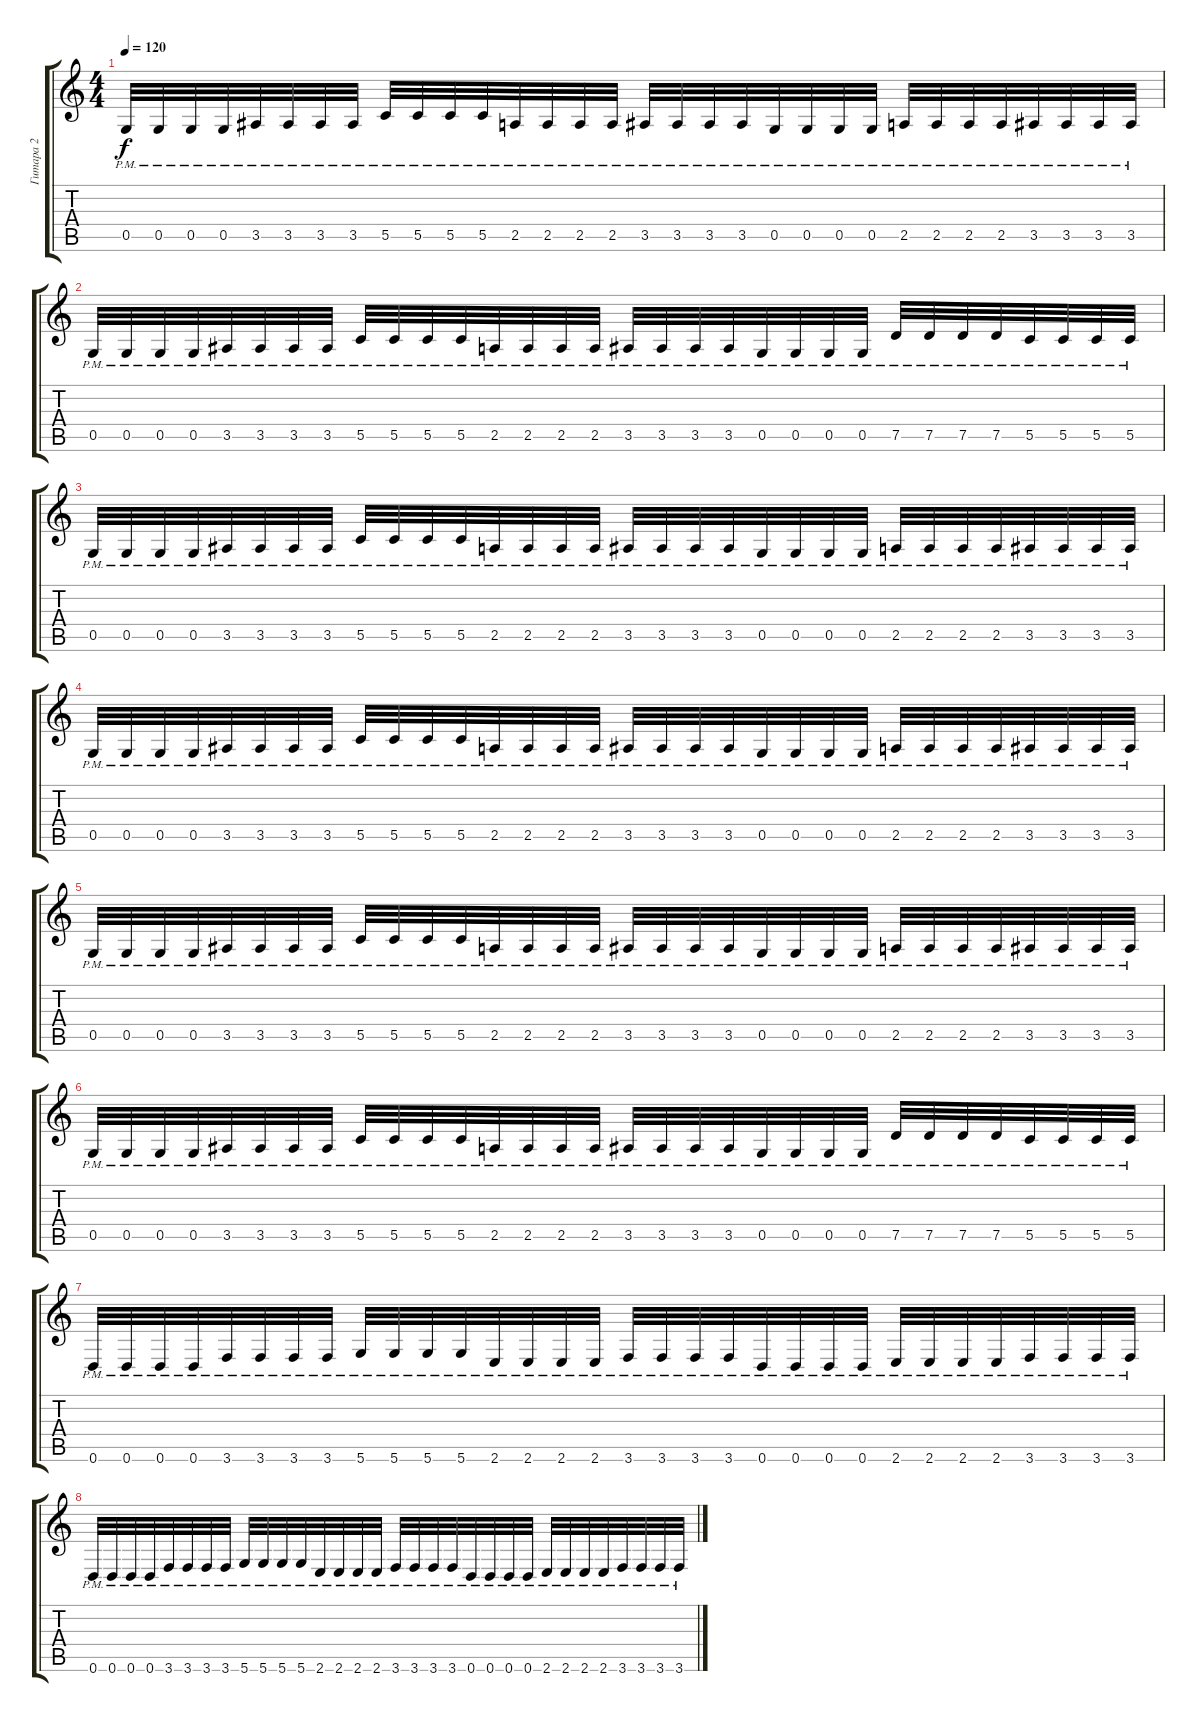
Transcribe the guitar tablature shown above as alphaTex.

\track ("Гитара 2" "Гитара 2") {instrument overdrivenguitar}
\staff {score tabs}
\tuning (D4 A3 F3 C3 G2 D2) {hide}
\ts (4 4)
\tempo 120
\clef g2
\ks c
0.5{pm}.32{dy f} 0.5{pm}.32 0.5{pm}.32 0.5{pm}.32 3.5{pm}.32 3.5{pm}.32 3.5{pm}.32 3.5{pm}.32 5.5{pm}.32 5.5{pm}.32 5.5{pm}.32 5.5{pm}.32 2.5{pm}.32 2.5{pm}.32 2.5{pm}.32 2.5{pm}.32 3.5{pm}.32 3.5{pm}.32 3.5{pm}.32 3.5{pm}.32 0.5{pm}.32 0.5{pm}.32 0.5{pm}.32 0.5{pm}.32 2.5{pm}.32 2.5{pm}.32 2.5{pm}.32 2.5{pm}.32 3.5{pm}.32 3.5{pm}.32 3.5{pm}.32 3.5{pm}.32 |
0.5{pm}.32 0.5{pm}.32 0.5{pm}.32 0.5{pm}.32 3.5{pm}.32 3.5{pm}.32 3.5{pm}.32 3.5{pm}.32 5.5{pm}.32 5.5{pm}.32 5.5{pm}.32 5.5{pm}.32 2.5{pm}.32 2.5{pm}.32 2.5{pm}.32 2.5{pm}.32 3.5{pm}.32 3.5{pm}.32 3.5{pm}.32 3.5{pm}.32 0.5{pm}.32 0.5{pm}.32 0.5{pm}.32 0.5{pm}.32 7.5{pm}.32 7.5{pm}.32 7.5{pm}.32 7.5{pm}.32 5.5{pm}.32 5.5{pm}.32 5.5{pm}.32 5.5{pm}.32 |
0.5{pm}.32 0.5{pm}.32 0.5{pm}.32 0.5{pm}.32 3.5{pm}.32 3.5{pm}.32 3.5{pm}.32 3.5{pm}.32 5.5{pm}.32 5.5{pm}.32 5.5{pm}.32 5.5{pm}.32 2.5{pm}.32 2.5{pm}.32 2.5{pm}.32 2.5{pm}.32 3.5{pm}.32 3.5{pm}.32 3.5{pm}.32 3.5{pm}.32 0.5{pm}.32 0.5{pm}.32 0.5{pm}.32 0.5{pm}.32 2.5{pm}.32 2.5{pm}.32 2.5{pm}.32 2.5{pm}.32 3.5{pm}.32 3.5{pm}.32 3.5{pm}.32 3.5{pm}.32 |
0.5{pm}.32 0.5{pm}.32 0.5{pm}.32 0.5{pm}.32 3.5{pm}.32 3.5{pm}.32 3.5{pm}.32 3.5{pm}.32 5.5{pm}.32 5.5{pm}.32 5.5{pm}.32 5.5{pm}.32 2.5{pm}.32 2.5{pm}.32 2.5{pm}.32 2.5{pm}.32 3.5{pm}.32 3.5{pm}.32 3.5{pm}.32 3.5{pm}.32 0.5{pm}.32 0.5{pm}.32 0.5{pm}.32 0.5{pm}.32 2.5{pm}.32 2.5{pm}.32 2.5{pm}.32 2.5{pm}.32 3.5{pm}.32 3.5{pm}.32 3.5{pm}.32 3.5{pm}.32 |
0.5{pm}.32 0.5{pm}.32 0.5{pm}.32 0.5{pm}.32 3.5{pm}.32 3.5{pm}.32 3.5{pm}.32 3.5{pm}.32 5.5{pm}.32 5.5{pm}.32 5.5{pm}.32 5.5{pm}.32 2.5{pm}.32 2.5{pm}.32 2.5{pm}.32 2.5{pm}.32 3.5{pm}.32 3.5{pm}.32 3.5{pm}.32 3.5{pm}.32 0.5{pm}.32 0.5{pm}.32 0.5{pm}.32 0.5{pm}.32 2.5{pm}.32 2.5{pm}.32 2.5{pm}.32 2.5{pm}.32 3.5{pm}.32 3.5{pm}.32 3.5{pm}.32 3.5{pm}.32 |
0.5{pm}.32 0.5{pm}.32 0.5{pm}.32 0.5{pm}.32 3.5{pm}.32 3.5{pm}.32 3.5{pm}.32 3.5{pm}.32 5.5{pm}.32 5.5{pm}.32 5.5{pm}.32 5.5{pm}.32 2.5{pm}.32 2.5{pm}.32 2.5{pm}.32 2.5{pm}.32 3.5{pm}.32 3.5{pm}.32 3.5{pm}.32 3.5{pm}.32 0.5{pm}.32 0.5{pm}.32 0.5{pm}.32 0.5{pm}.32 7.5{pm}.32 7.5{pm}.32 7.5{pm}.32 7.5{pm}.32 5.5{pm}.32 5.5{pm}.32 5.5{pm}.32 5.5{pm}.32 |
0.6{pm}.32 0.6{pm}.32 0.6{pm}.32 0.6{pm}.32 3.6{pm}.32 3.6{pm}.32 3.6{pm}.32 3.6{pm}.32 5.6{pm}.32 5.6{pm}.32 5.6{pm}.32 5.6{pm}.32 2.6{pm}.32 2.6{pm}.32 2.6{pm}.32 2.6{pm}.32 3.6{pm}.32 3.6{pm}.32 3.6{pm}.32 3.6{pm}.32 0.6{pm}.32 0.6{pm}.32 0.6{pm}.32 0.6{pm}.32 2.6{pm}.32 2.6{pm}.32 2.6{pm}.32 2.6{pm}.32 3.6{pm}.32 3.6{pm}.32 3.6{pm}.32 3.6{pm}.32 |
0.6{pm}.32 0.6{pm}.32 0.6{pm}.32 0.6{pm}.32 3.6{pm}.32 3.6{pm}.32 3.6{pm}.32 3.6{pm}.32 5.6{pm}.32 5.6{pm}.32 5.6{pm}.32 5.6{pm}.32 2.6{pm}.32 2.6{pm}.32 2.6{pm}.32 2.6{pm}.32 3.6{pm}.32 3.6{pm}.32 3.6{pm}.32 3.6{pm}.32 0.6{pm}.32 0.6{pm}.32 0.6{pm}.32 0.6{pm}.32 2.6{pm}.32 2.6{pm}.32 2.6{pm}.32 2.6{pm}.32 3.6{pm}.32 3.6{pm}.32 3.6{pm}.32 3.6{pm}.32
